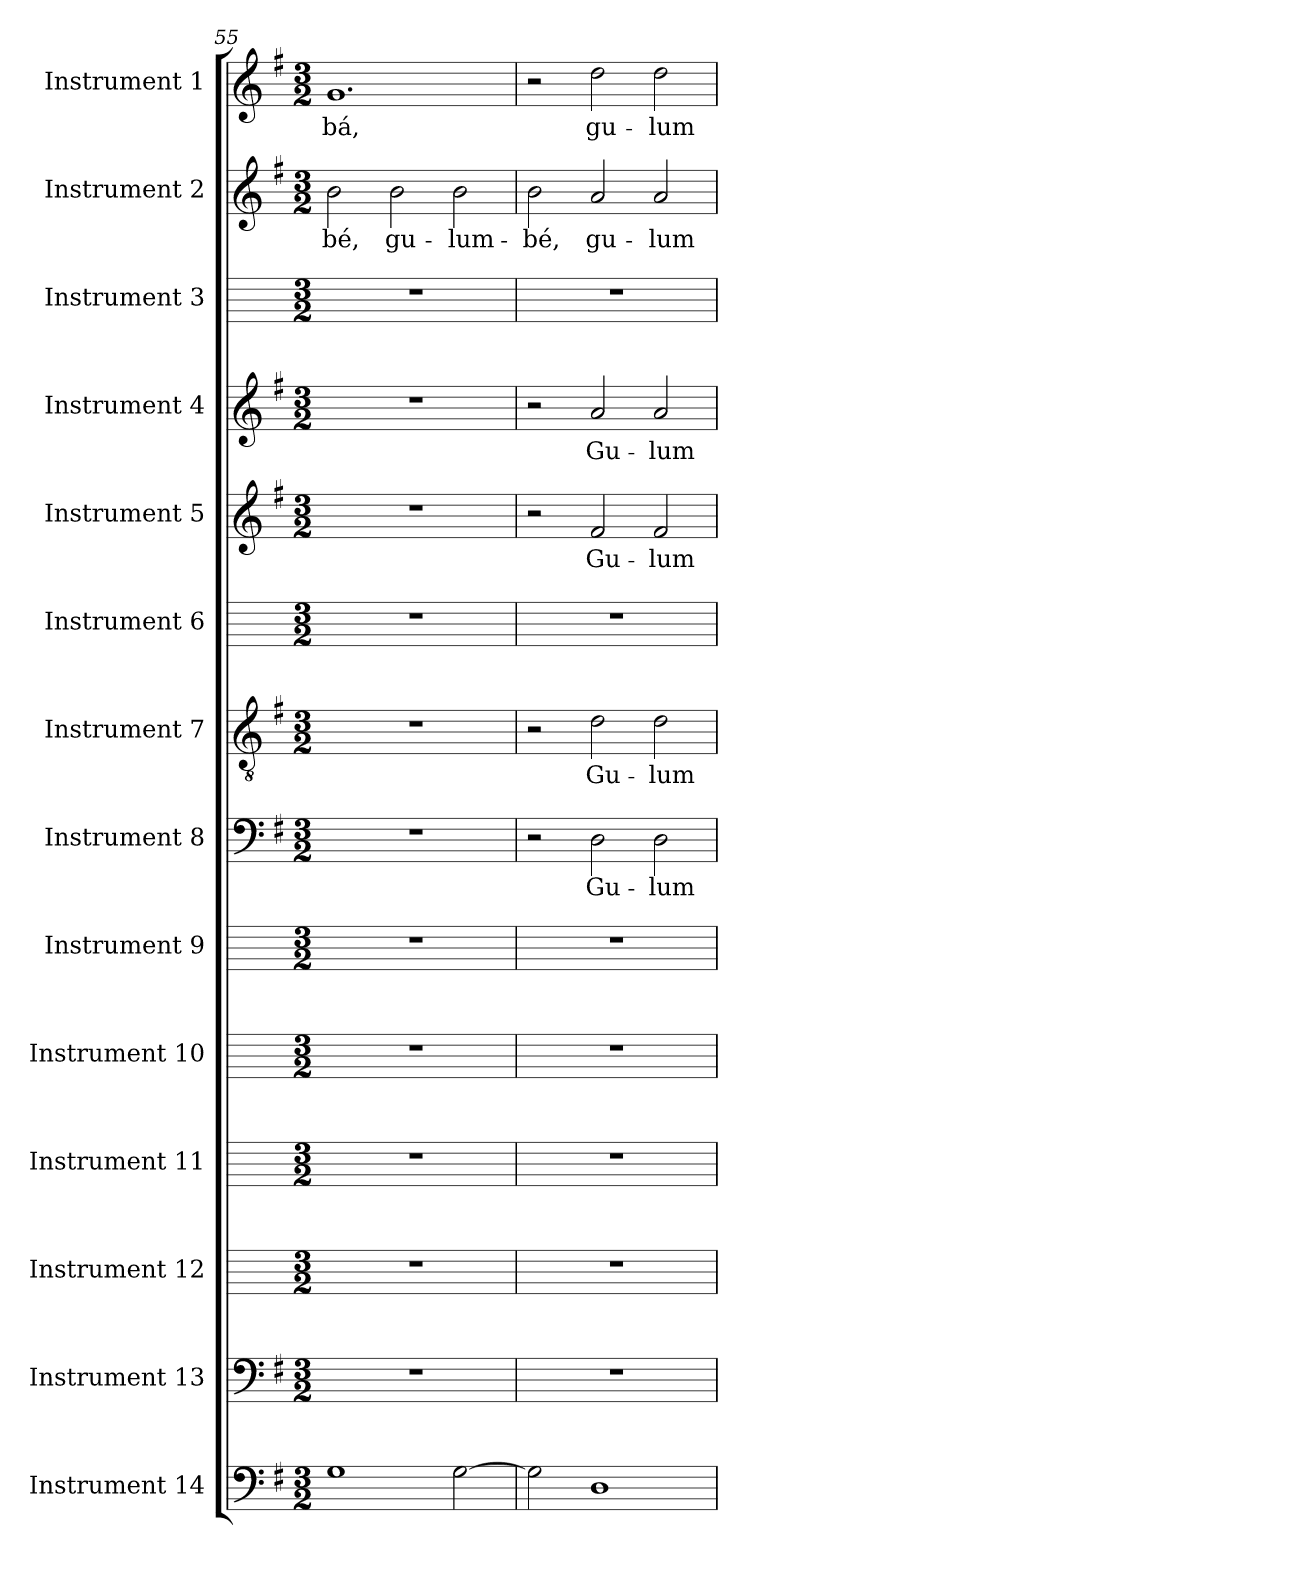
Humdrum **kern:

**kern	**kern	**kern	**kern	**kern	**kern	**kern	**text	**kern	**text	**kern	**kern	**text	**kern	**text	**kern	**kern	**text	**kern	**text
*part14	*part13	*part12	*part11	*part10	*part9	*part8	*part8	*part7	*part7	*part6	*part5	*part5	*part4	*part4	*part3	*part2	*part2	*part1	*part1
*staff14	*staff13	*staff12	*staff11	*staff10	*staff9	*staff8	*staff8	*staff7	*staff7	*staff6	*staff5	*staff5	*staff4	*staff4	*staff3	*staff2	*staff2	*staff1	*staff1
*I"Instrument 14	*I"Instrument 13	*I"Instrument 12	*I"Instrument 11	*I"Instrument 10	*I"Instrument 9	*I"Instrument 8	*	*I"Instrument 7	*	*I"Instrument 6	*I"Instrument 5	*	*I"Instrument 4	*	*I"Instrument 3	*I"Instrument 2	*	*I"Instrument 1	*
*clefF4	*clefF4	*	*	*	*	*clefF4	*	*clefGv2	*	*	*clefG2	*	*clefG2	*	*	*clefG2	*	*clefG2	*
*k[f#]	*k[f#]	*k[]	*k[]	*k[]	*k[]	*k[f#]	*	*k[f#]	*	*k[]	*k[f#]	*	*k[f#]	*	*k[]	*k[f#]	*	*k[f#]	*
*G:	*G:	*C:	*C:	*C:	*C:	*G:	*	*G:	*	*C:	*G:	*	*G:	*	*C:	*G:	*	*G:	*
*M3/2	*M3/2	*M3/2	*M3/2	*M3/2	*M3/2	*M3/2	*	*M3/2	*	*M3/2	*M3/2	*	*M3/2	*	*M3/2	*M3/2	*	*M3/2	*
=55	=55	=55	=55	=55	=55	=55	=55	=55	=55	=55	=55	=55	=55	=55	=55	=55	=55	=55	=55
!	!	!	!	!	!	!	!	!	!	!	!	!	!	!	!	!	!LO:LY:b:rj	!	!LO:LY:b:cj
1G	1.r	1.r	1.r	1.r	1.r	1.r	.	1.r	.	1.r	1.r	.	1.r	.	1.r	2b\	-bé,	1.g	-bá,
!	!	!	!	!	!	!	!	!	!	!	!	!	!	!	!	!	!LO:LY:b:rj	!	!
.	.	.	.	.	.	.	.	.	.	.	.	.	.	.	.	2b\	gu-	.	.
!	!	!	!	!	!	!	!	!	!	!	!	!	!	!	!	!	!LO:LY:b:rj	!	!
[>2G\	.	.	.	.	.	.	.	.	.	.	.	.	.	.	.	2b\	-lum-	.	.
=56	=56	=56	=56	=56	=56	=56	=56	=56	=56	=56	=56	=56	=56	=56	=56	=56	=56	=56	=56
!	!	!	!	!	!	!	!	!	!	!	!	!	!	!	!	!	!LO:LY:b:rj	!	!
2G\]	1.r	1.r	1.r	1.r	1.r	2r	.	2r	.	1.r	2r	.	2r	.	1.r	2b\	-bé,	2r	.
!	!	!	!	!	!	!	!LO:LY:b:rj	!	!LO:LY:b:rj	!	!	!LO:LY:b:rj	!	!LO:LY:b:rj	!	!	!LO:LY:b:rj	!	!LO:LY:b:cj
1D	.	.	.	.	.	2D\	Gu-	2d\	Gu-	.	2f#/	Gu-	2a/	Gu-	.	2a/	gu-	2dd\	gu-
!	!	!	!	!	!	!	!LO:LY:b:rj	!	!LO:LY:b:rj	!	!	!LO:LY:b:rj	!	!LO:LY:b:rj	!	!	!LO:LY:b:rj	!	!LO:LY:b:cj
.	.	.	.	.	.	2D\	-lum-	2d\	-lum-	.	2f#/	-lum-	2a/	-lum-	.	2a/	-lum-	2dd\	-lum-
=	=	=	=	=	=	=	=	=	=	=	=	=	=	=	=	=	=	=	=
*-	*-	*-	*-	*-	*-	*-	*-	*-	*-	*-	*-	*-	*-	*-	*-	*-	*-	*-	*-
